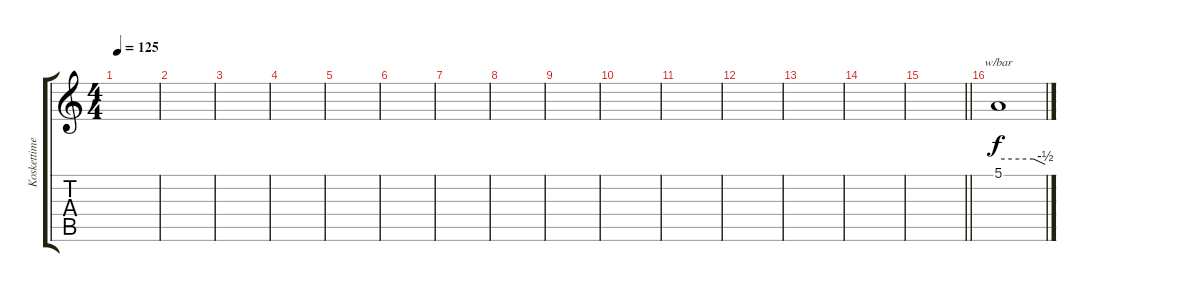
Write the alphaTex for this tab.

\track ("Koskettimet 2" "Koskettime") {instrument fx7echoes}
\staff {score tabs}
\tuning (E4 B3 G3 D3 A2 E2) {hide}
\ts (4 4)
\tempo 125
\clef g2
\ks c
|
|
|
|
|
|
|
|
|
|
|
|
|
|
\barLineRight lightlight
|
\section ("" "")
5.1.1{tbe (custom default 0 0 45 0 60 -2) dy f volume 7 balance 3 instrument fx7echoes}
